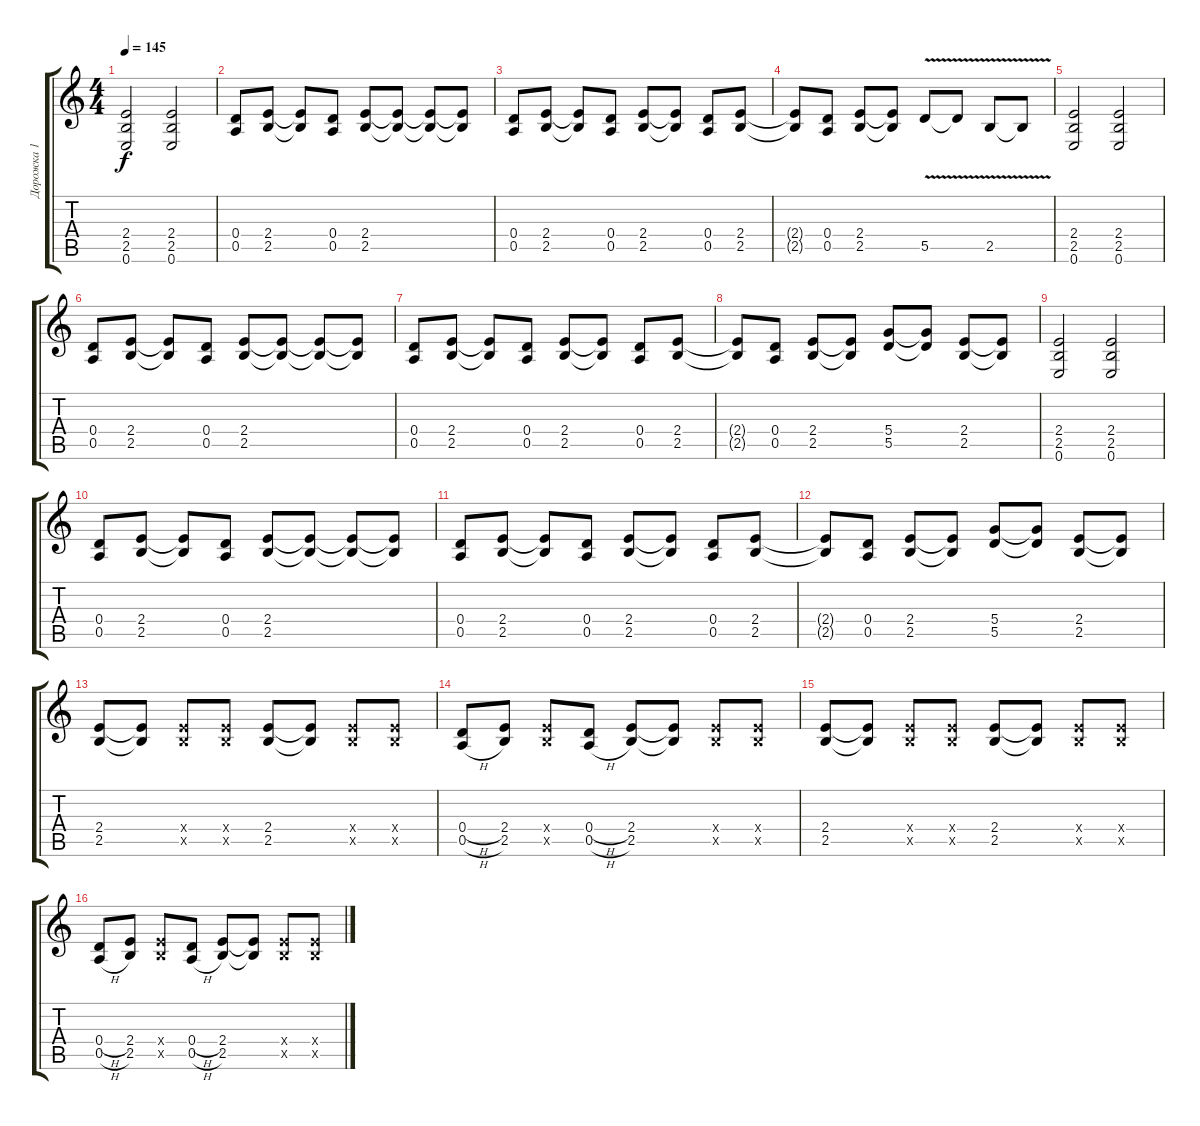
\track ("Дорожка 1" "Дорожка 1") {instrument distortionguitar}
\staff {score tabs}
\tuning (E4 B3 G3 D3 A2 E2) {hide}
\ts (4 4)
\tempo 145
\clef g2
\ks c
(2.4 2.5 0.6).2{dy f} (2.4 2.5 0.6).2 |
(0.4 0.5).8 (2.4 2.5).8 (2.4{t} 2.5{t}).8 (0.4 0.5).8 (2.4 2.5).8 (2.4{t} 2.5{t}).8 (2.4{t} 2.5{t}).8 (2.4{t} 2.5{t}).8 |
(0.4 0.5).8 (2.4 2.5).8 (2.4{t} 2.5{t}).8 (0.4 0.5).8 (2.4 2.5).8 (2.4{t} 2.5{t}).8 (0.4 0.5).8 (2.4 2.5).8 |
(2.4{t} 2.5{t}).8 (0.4 0.5).8 (2.4 2.5).8 (2.4{t} 2.5{t}).8 5.5{v}.8 5.5{t}.8 2.5{v}.8 2.5{t}.8 |
(2.4 2.5 0.6).2{volume 16 balance 6} (2.4 2.5 0.6).2 |
(0.4 0.5).8 (2.4 2.5).8 (2.4{t} 2.5{t}).8 (0.4 0.5).8 (2.4 2.5).8 (2.4{t} 2.5{t}).8 (2.4{t} 2.5{t}).8 (2.4{t} 2.5{t}).8 |
(0.4 0.5).8 (2.4 2.5).8 (2.4{t} 2.5{t}).8 (0.4 0.5).8 (2.4 2.5).8 (2.4{t} 2.5{t}).8 (0.4 0.5).8 (2.4 2.5).8 |
(2.4{t} 2.5{t}).8 (0.4 0.5).8 (2.4 2.5).8 (2.4{t} 2.5{t}).8 (5.4 5.5).8 (5.4{t} 5.5{t}).8 (2.4 2.5).8 (2.4{t} 2.5{t}).8 |
(2.4 2.5 0.6).2 (2.4 2.5 0.6).2 |
(0.4 0.5).8 (2.4 2.5).8 (2.4{t} 2.5{t}).8 (0.4 0.5).8 (2.4 2.5).8 (2.4{t} 2.5{t}).8 (2.4{t} 2.5{t}).8 (2.4{t} 2.5{t}).8 |
(0.4 0.5).8 (2.4 2.5).8 (2.4{t} 2.5{t}).8 (0.4 0.5).8 (2.4 2.5).8 (2.4{t} 2.5{t}).8 (0.4 0.5).8 (2.4 2.5).8 |
(2.4{t} 2.5{t}).8 (0.4 0.5).8 (2.4 2.5).8 (2.4{t} 2.5{t}).8 (5.4 5.5).8 (5.4{t} 5.5{t}).8 (2.4 2.5).8 (2.4{t} 2.5{t}).8 |
(2.4 2.5).8{volume 16 balance 0} (2.4{t} 2.5{t}).8 (2.4{x} 2.5{x}).8 (2.4{x} 2.5{x}).8 (2.4 2.5).8 (2.4{t} 2.5{t}).8 (2.4{x} 2.5{x}).8 (2.4{x} 2.5{x}).8 |
(0.4{h} 0.5{h}).8 (2.4 2.5).8 (2.4{x} 2.5{x}).8 (0.4{h} 0.5{h}).8 (2.4 2.5).8 (2.4{t} 2.5{t}).8 (2.4{x} 2.5{x}).8 (2.4{x} 2.5{x}).8 |
(2.4 2.5).8 (2.4{t} 2.5{t}).8 (2.4{x} 2.5{x}).8 (2.4{x} 2.5{x}).8 (2.4 2.5).8 (2.4{t} 2.5{t}).8 (2.4{x} 2.5{x}).8 (2.4{x} 2.5{x}).8 |
(0.4{h} 0.5{h}).8 (2.4 2.5).8 (2.4{x} 2.5{x}).8 (0.4{h} 0.5{h}).8 (2.4 2.5).8 (2.4{t} 2.5{t}).8 (2.4{x} 2.5{x}).8 (2.4{x} 2.5{x}).8
